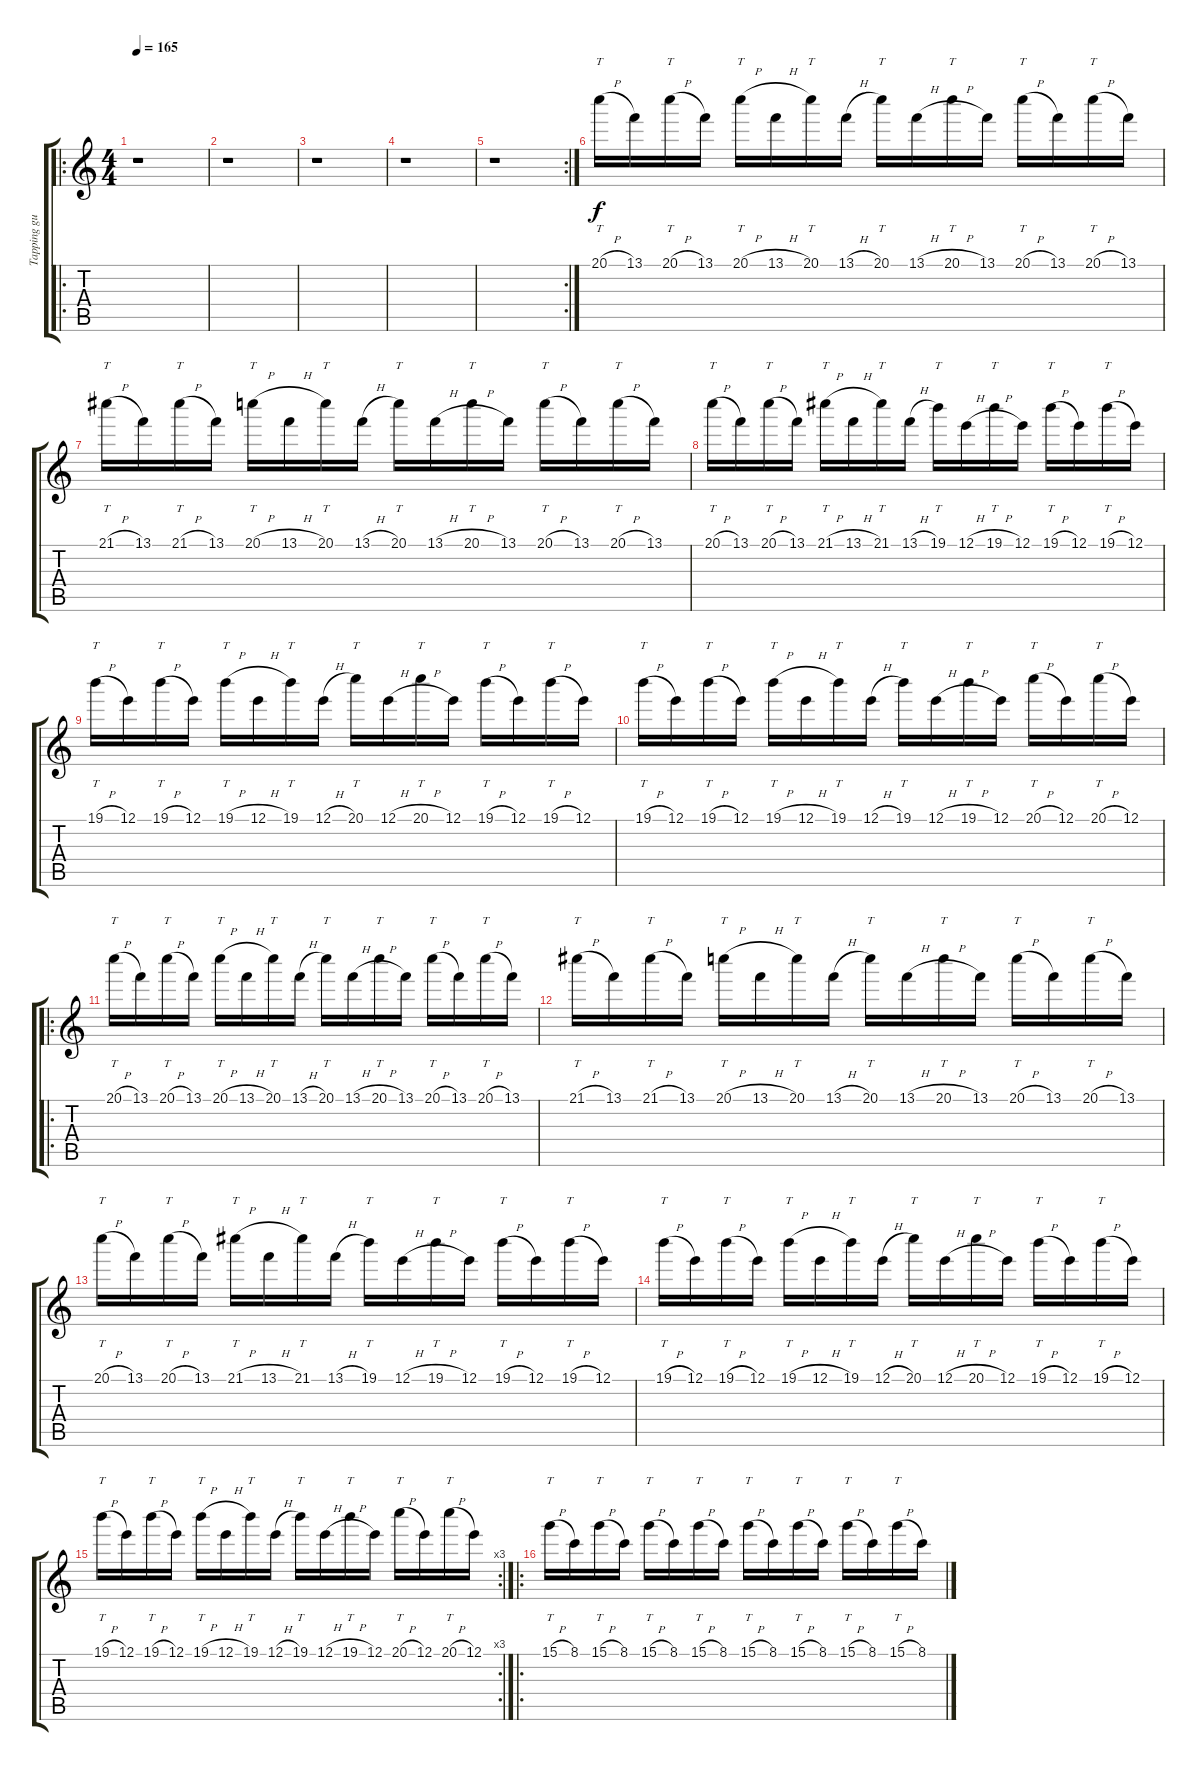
\track ("Tapping guitar (Overdub)" "Tapping gu") {instrument overdrivenguitar}
\staff {score tabs}
\tuning (E4 B3 G3 D3 A2 E2) {hide}
\ro
\ts (4 4)
\tempo 165
\clef g2
\ks c
r.1{dy f instrument overdrivenguitar} |
r.1 |
r.1 |
r.1 |
\rc 2
r.1 |
20.1{h}.16{tt} 13.1.16 20.1{h}.16{tt} 13.1.16 20.1{h}.16{tt} 13.1{h}.16 20.1.16{tt} 13.1{h}.16 20.1.16{tt} 13.1{h}.16 20.1{h}.16{tt} 13.1.16 20.1{h}.16{tt} 13.1.16 20.1{h}.16{tt} 13.1.16 |
21.1{h}.16{tt} 13.1.16 21.1{h}.16{tt} 13.1.16 20.1{h}.16{tt} 13.1{h}.16 20.1.16{tt} 13.1{h}.16 20.1.16{tt} 13.1{h}.16 20.1{h}.16{tt} 13.1.16 20.1{h}.16{tt} 13.1.16 20.1{h}.16{tt} 13.1.16 |
20.1{h}.16{tt} 13.1.16 20.1{h}.16{tt} 13.1.16 21.1{h}.16{tt} 13.1{h}.16 21.1.16{tt} 13.1{h}.16 19.1.16{tt} 12.1{h}.16 19.1{h}.16{tt} 12.1.16 19.1{h}.16{tt} 12.1.16 19.1{h}.16{tt} 12.1.16 |
19.1{h}.16{tt} 12.1.16 19.1{h}.16{tt} 12.1.16 19.1{h}.16{tt} 12.1{h}.16 19.1.16{tt} 12.1{h}.16 20.1.16{tt} 12.1{h}.16 20.1{h}.16{tt} 12.1.16 19.1{h}.16{tt} 12.1.16 19.1{h}.16{tt} 12.1.16 |
19.1{h}.16{tt} 12.1.16 19.1{h}.16{tt} 12.1.16 19.1{h}.16{tt} 12.1{h}.16 19.1.16{tt} 12.1{h}.16 19.1.16{tt} 12.1{h}.16 19.1{h}.16{tt} 12.1.16 20.1{h}.16{tt} 12.1.16 20.1{h}.16{tt} 12.1.16 |
\ro
20.1{h}.16{tt} 13.1.16 20.1{h}.16{tt} 13.1.16 20.1{h}.16{tt} 13.1{h}.16 20.1.16{tt} 13.1{h}.16 20.1.16{tt} 13.1{h}.16 20.1{h}.16{tt} 13.1.16 20.1{h}.16{tt} 13.1.16 20.1{h}.16{tt} 13.1.16 |
21.1{h}.16{tt} 13.1.16 21.1{h}.16{tt} 13.1.16 20.1{h}.16{tt} 13.1{h}.16 20.1.16{tt} 13.1{h}.16 20.1.16{tt} 13.1{h}.16 20.1{h}.16{tt} 13.1.16 20.1{h}.16{tt} 13.1.16 20.1{h}.16{tt} 13.1.16 |
20.1{h}.16{tt} 13.1.16 20.1{h}.16{tt} 13.1.16 21.1{h}.16{tt} 13.1{h}.16 21.1.16{tt} 13.1{h}.16 19.1.16{tt} 12.1{h}.16 19.1{h}.16{tt} 12.1.16 19.1{h}.16{tt} 12.1.16 19.1{h}.16{tt} 12.1.16 |
19.1{h}.16{tt} 12.1.16 19.1{h}.16{tt} 12.1.16 19.1{h}.16{tt} 12.1{h}.16 19.1.16{tt} 12.1{h}.16 20.1.16{tt} 12.1{h}.16 20.1{h}.16{tt} 12.1.16 19.1{h}.16{tt} 12.1.16 19.1{h}.16{tt} 12.1.16 |
\rc 3
19.1{h}.16{tt} 12.1.16 19.1{h}.16{tt} 12.1.16 19.1{h}.16{tt} 12.1{h}.16 19.1.16{tt} 12.1{h}.16 19.1.16{tt} 12.1{h}.16 19.1{h}.16{tt} 12.1.16 20.1{h}.16{tt} 12.1.16 20.1{h}.16{tt} 12.1.16 |
\ro
15.1{h}.16{tt} 8.1.16 15.1{h}.16{tt} 8.1.16 15.1{h}.16{tt} 8.1.16 15.1{h}.16{tt} 8.1.16 15.1{h}.16{tt} 8.1.16 15.1{h}.16{tt} 8.1.16 15.1{h}.16{tt} 8.1.16 15.1{h}.16{tt} 8.1.16
